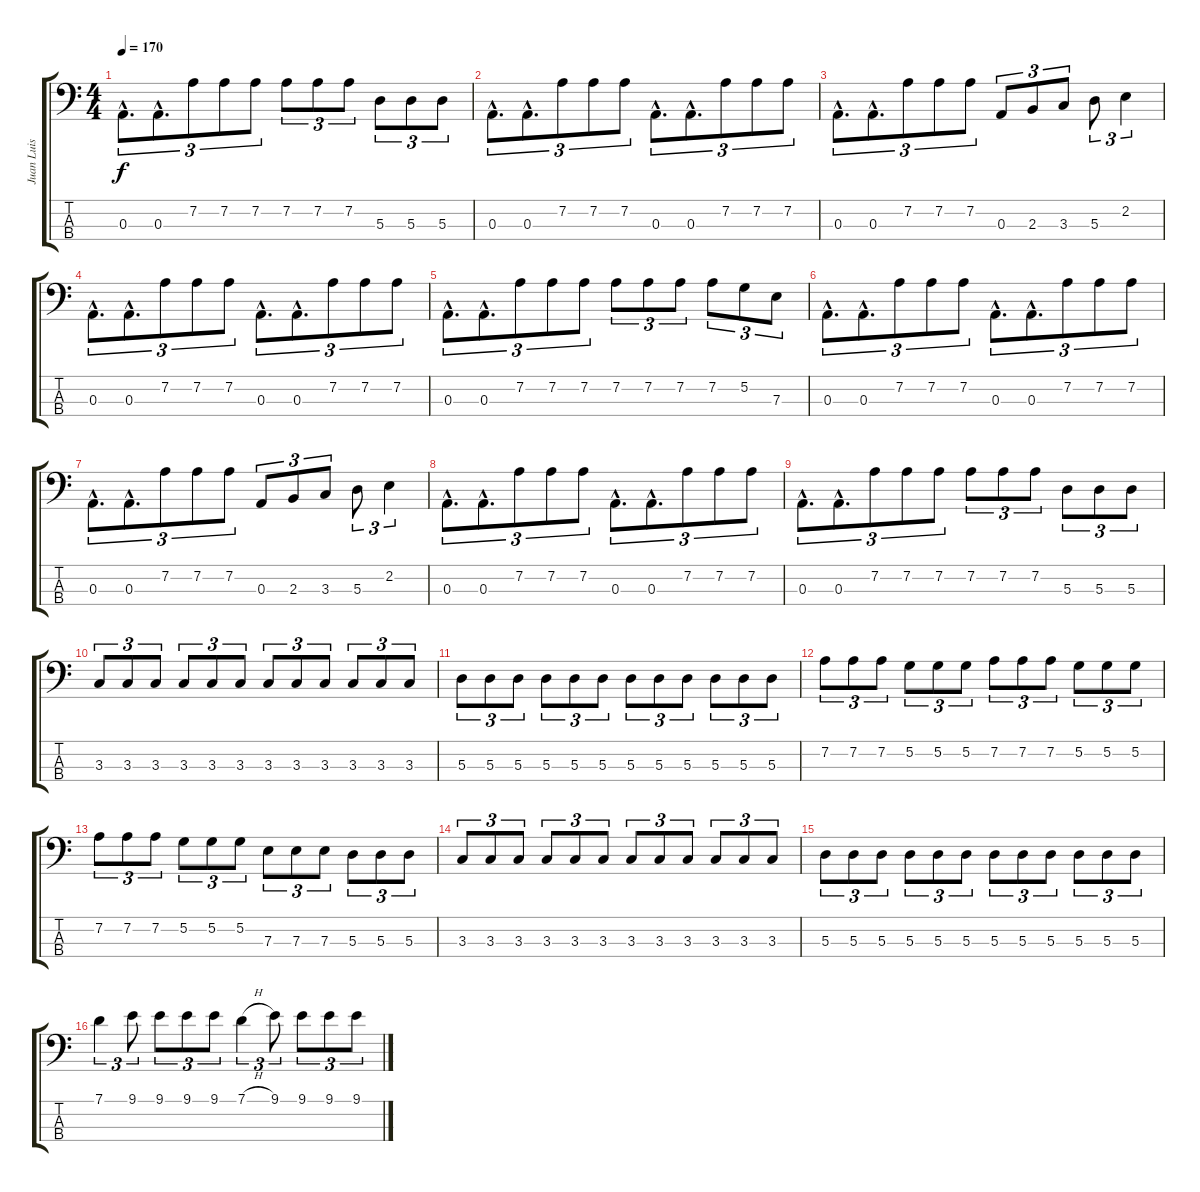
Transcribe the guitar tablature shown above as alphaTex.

\track ("Juan Luis Serrano" "Juan Luis ") {instrument electricbassfinger}
\staff {score tabs}
\tuning (G2 D2 A1 E1) {hide}
\ts (4 4)
\tempo 170
\clef f4
\ks c
0.3{hac}.8{d tu (3 2) dy f} 0.3{hac}.8{d tu (3 2)} 7.2.8{tu (3 2)} 7.2.8{tu (3 2)} 7.2.8{tu (3 2)} 7.2.8{tu (3 2)} 7.2.8{tu (3 2)} 7.2.8{tu (3 2)} 5.3.8{tu (3 2)} 5.3.8{tu (3 2)} 5.3.8{tu (3 2)} |
0.3{hac}.8{d tu (3 2)} 0.3{hac}.8{d tu (3 2)} 7.2.8{tu (3 2)} 7.2.8{tu (3 2)} 7.2.8{tu (3 2)} 0.3{hac}.8{d tu (3 2)} 0.3{hac}.8{d tu (3 2)} 7.2.8{tu (3 2)} 7.2.8{tu (3 2)} 7.2.8{tu (3 2)} |
0.3{hac}.8{d tu (3 2)} 0.3{hac}.8{d tu (3 2)} 7.2.8{tu (3 2)} 7.2.8{tu (3 2)} 7.2.8{tu (3 2)} 0.3.8{tu (3 2)} 2.3.8{tu (3 2)} 3.3.8{tu (3 2)} 5.3.8{tu (3 2)} 2.2.4{tu (3 2)} |
0.3{hac}.8{d tu (3 2)} 0.3{hac}.8{d tu (3 2)} 7.2.8{tu (3 2)} 7.2.8{tu (3 2)} 7.2.8{tu (3 2)} 0.3{hac}.8{d tu (3 2)} 0.3{hac}.8{d tu (3 2)} 7.2.8{tu (3 2)} 7.2.8{tu (3 2)} 7.2.8{tu (3 2)} |
0.3{hac}.8{d tu (3 2)} 0.3{hac}.8{d tu (3 2)} 7.2.8{tu (3 2)} 7.2.8{tu (3 2)} 7.2.8{tu (3 2)} 7.2.8{tu (3 2)} 7.2.8{tu (3 2)} 7.2.8{tu (3 2)} 7.2.8{tu (3 2)} 5.2.8{tu (3 2)} 7.3.8{tu (3 2)} |
0.3{hac}.8{d tu (3 2)} 0.3{hac}.8{d tu (3 2)} 7.2.8{tu (3 2)} 7.2.8{tu (3 2)} 7.2.8{tu (3 2)} 0.3{hac}.8{d tu (3 2)} 0.3{hac}.8{d tu (3 2)} 7.2.8{tu (3 2)} 7.2.8{tu (3 2)} 7.2.8{tu (3 2)} |
0.3{hac}.8{d tu (3 2)} 0.3{hac}.8{d tu (3 2)} 7.2.8{tu (3 2)} 7.2.8{tu (3 2)} 7.2.8{tu (3 2)} 0.3.8{tu (3 2)} 2.3.8{tu (3 2)} 3.3.8{tu (3 2)} 5.3.8{tu (3 2)} 2.2.4{tu (3 2)} |
0.3{hac}.8{d tu (3 2)} 0.3{hac}.8{d tu (3 2)} 7.2.8{tu (3 2)} 7.2.8{tu (3 2)} 7.2.8{tu (3 2)} 0.3{hac}.8{d tu (3 2)} 0.3{hac}.8{d tu (3 2)} 7.2.8{tu (3 2)} 7.2.8{tu (3 2)} 7.2.8{tu (3 2)} |
0.3{hac}.8{d tu (3 2)} 0.3{hac}.8{d tu (3 2)} 7.2.8{tu (3 2)} 7.2.8{tu (3 2)} 7.2.8{tu (3 2)} 7.2.8{tu (3 2)} 7.2.8{tu (3 2)} 7.2.8{tu (3 2)} 5.3.8{tu (3 2)} 5.3.8{tu (3 2)} 5.3.8{tu (3 2)} |
3.3.8{tu (3 2)} 3.3.8{tu (3 2)} 3.3.8{tu (3 2)} 3.3.8{tu (3 2)} 3.3.8{tu (3 2)} 3.3.8{tu (3 2)} 3.3.8{tu (3 2)} 3.3.8{tu (3 2)} 3.3.8{tu (3 2)} 3.3.8{tu (3 2)} 3.3.8{tu (3 2)} 3.3.8{tu (3 2)} |
5.3.8{tu (3 2)} 5.3.8{tu (3 2)} 5.3.8{tu (3 2)} 5.3.8{tu (3 2)} 5.3.8{tu (3 2)} 5.3.8{tu (3 2)} 5.3.8{tu (3 2)} 5.3.8{tu (3 2)} 5.3.8{tu (3 2)} 5.3.8{tu (3 2)} 5.3.8{tu (3 2)} 5.3.8{tu (3 2)} |
7.2.8{tu (3 2)} 7.2.8{tu (3 2)} 7.2.8{tu (3 2)} 5.2.8{tu (3 2)} 5.2.8{tu (3 2)} 5.2.8{tu (3 2)} 7.2.8{tu (3 2)} 7.2.8{tu (3 2)} 7.2.8{tu (3 2)} 5.2.8{tu (3 2)} 5.2.8{tu (3 2)} 5.2.8{tu (3 2)} |
7.2.8{tu (3 2)} 7.2.8{tu (3 2)} 7.2.8{tu (3 2)} 5.2.8{tu (3 2)} 5.2.8{tu (3 2)} 5.2.8{tu (3 2)} 7.3.8{tu (3 2)} 7.3.8{tu (3 2)} 7.3.8{tu (3 2)} 5.3.8{tu (3 2)} 5.3.8{tu (3 2)} 5.3.8{tu (3 2)} |
3.3.8{tu (3 2)} 3.3.8{tu (3 2)} 3.3.8{tu (3 2)} 3.3.8{tu (3 2)} 3.3.8{tu (3 2)} 3.3.8{tu (3 2)} 3.3.8{tu (3 2)} 3.3.8{tu (3 2)} 3.3.8{tu (3 2)} 3.3.8{tu (3 2)} 3.3.8{tu (3 2)} 3.3.8{tu (3 2)} |
5.3.8{tu (3 2)} 5.3.8{tu (3 2)} 5.3.8{tu (3 2)} 5.3.8{tu (3 2)} 5.3.8{tu (3 2)} 5.3.8{tu (3 2)} 5.3.8{tu (3 2)} 5.3.8{tu (3 2)} 5.3.8{tu (3 2)} 5.3.8{tu (3 2)} 5.3.8{tu (3 2)} 5.3.8{tu (3 2)} |
7.1.4{tu (3 2)} 9.1.8{tu (3 2)} 9.1.8{tu (3 2)} 9.1.8{tu (3 2)} 9.1.8{tu (3 2)} 7.1{h}.4{tu (3 2)} 9.1.8{tu (3 2)} 9.1.8{tu (3 2)} 9.1.8{tu (3 2)} 9.1.8{tu (3 2)}
